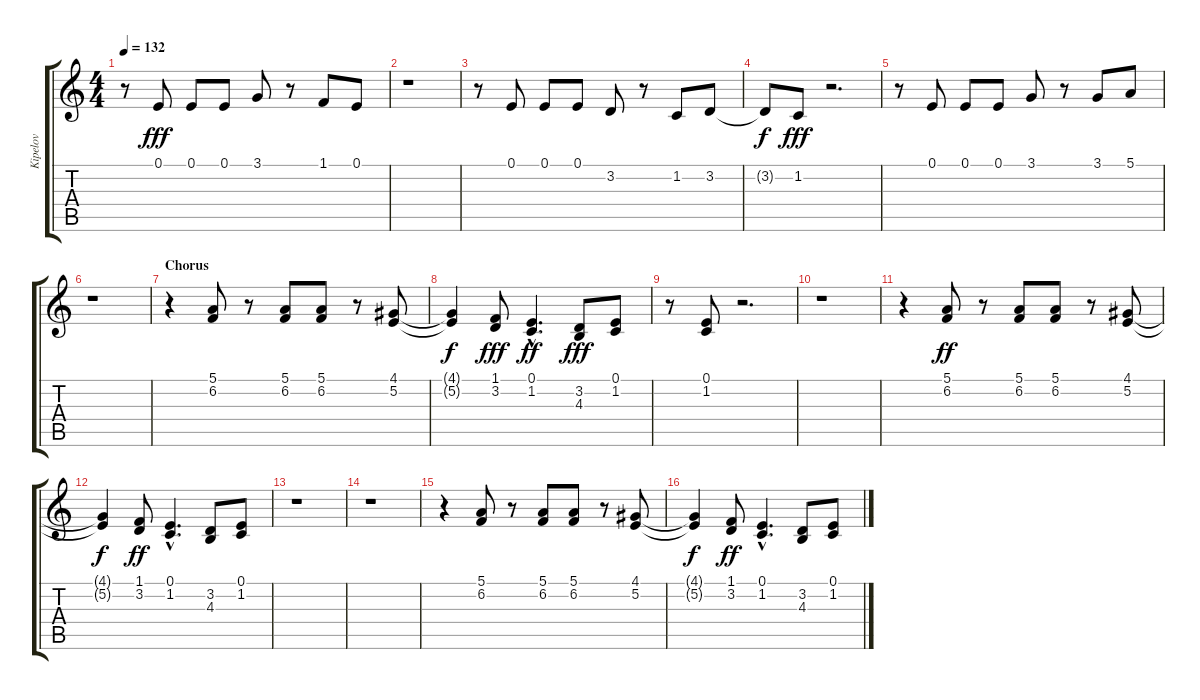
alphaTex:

\track ("Kipelov" "Kipelov") {instrument tenorsax}
\staff {score tabs}
\tuning (E4 B3 G3 D3 A2 E2) {hide}
\ts (4 4)
\tempo 132
\clef g2
\ks c
r.8{dy fff} 0.1.8 0.1.8 0.1.8 3.1.8 r.8 1.1.8 0.1.8 |
r.1 |
r.8 0.1.8 0.1.8 0.1.8 3.2.8 r.8 1.2.8 3.2.8 |
3.2{t}.8{dy f} 1.2.8{dy fff} r.2{d} |
r.8 0.1.8 0.1.8 0.1.8 3.1.8 r.8 3.1.8 5.1.8 |
r.1 |
\section ("" "Chorus")
r.4 (5.1 6.2).8 r.8 (5.1 6.2).8 (5.1 6.2).8 r.8 (4.1 5.2).8 |
(4.1{t} 5.2{t}).4{dy f} (1.1 3.2).8{dy fff} (0.1{hac} 1.2{hac}).4{d dy ff} (3.2 4.3).8{dy fff} (0.1 1.2).8 |
r.8 (0.1 1.2).8 r.2{d} |
r.1 |
r.4 (5.1 6.2).8{dy ff} r.8 (5.1 6.2).8 (5.1 6.2).8 r.8 (4.1 5.2).8 |
(4.1{t} 5.2{t}).4{dy f} (1.1 3.2).8{dy ff} (0.1{hac} 1.2{hac}).4{d} (3.2 4.3).8 (0.1 1.2).8 |
r.1 |
r.1 |
r.4 (5.1 6.2).8 r.8 (5.1 6.2).8 (5.1 6.2).8 r.8 (4.1 5.2).8 |
(4.1{t} 5.2{t}).4{dy f} (1.1 3.2).8{dy ff} (0.1{hac} 1.2{hac}).4{d} (3.2 4.3).8 (0.1 1.2).8
